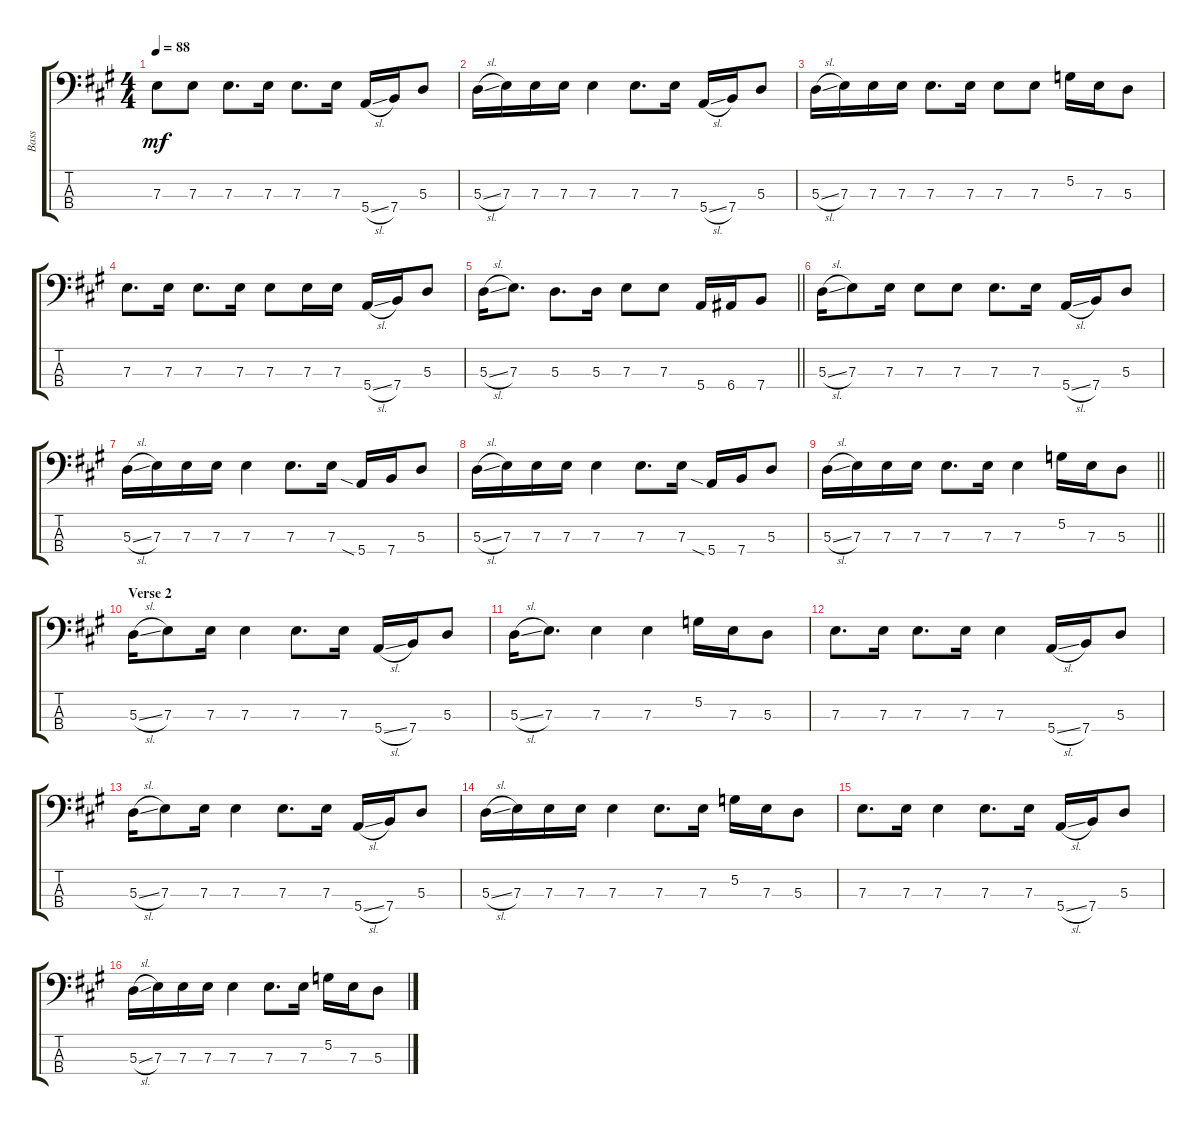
\track ("Bass" "Bass") {instrument electricbassfinger bank 177}
\staff {score tabs}
\tuning (G2 D2 A1 E1) {hide}
\ts (4 4)
\tempo 88
\clef f4
\ks a
7.3.8{dy mf} 7.3.8 7.3.8{d} 7.3.16 7.3.8{d} 7.3.16 5.4{sl}.16 7.4.16 5.3.8 |
5.3{sl}.16 7.3.16 7.3.16 7.3.16 7.3.4 7.3.8{d} 7.3.16 5.4{sl}.16 7.4.16 5.3.8 |
5.3{sl}.16 7.3.16 7.3.16 7.3.16 7.3.8{d} 7.3.16 7.3.8 7.3.8 5.2.16 7.3.16 5.3.8 |
7.3.8{d} 7.3.16 7.3.8{d} 7.3.16 7.3.8 7.3.16 7.3.16 5.4{sl}.16 7.4.16 5.3.8 |
\barLineRight lightlight
5.3{sl}.16 7.3.8{d} 5.3.8{d} 5.3.16 7.3.8 7.3.8 5.4.16 6.4.16 7.4.8 |
5.3{sl}.16 7.3.8 7.3.16 7.3.8 7.3.8 7.3.8{d} 7.3.16 5.4{sl}.16 7.4.16 5.3.8 |
5.3{sl}.16 7.3.16 7.3.16 7.3.16 7.3.4 7.3.8{d} 7.3.16 5.4{sia}.16 7.4.16 5.3.8 |
5.3{sl}.16 7.3.16 7.3.16 7.3.16 7.3.4 7.3.8{d} 7.3.16 5.4{sia}.16 7.4.16 5.3.8 |
\barLineRight lightlight
5.3{sl}.16 7.3.16 7.3.16 7.3.16 7.3.8{d} 7.3.16 7.3.4 5.2.16 7.3.16 5.3.8 |
\section ("" "Verse 2")
5.3{sl}.16 7.3.8 7.3.16 7.3.4 7.3.8{d} 7.3.16 5.4{sl}.16 7.4.16 5.3.8 |
5.3{sl}.16 7.3.8{d} 7.3.4 7.3.4 5.2.16 7.3.16 5.3.8 |
7.3.8{d} 7.3.16 7.3.8{d} 7.3.16 7.3.4 5.4{sl}.16 7.4.16 5.3.8 |
5.3{sl}.16 7.3.8 7.3.16 7.3.4 7.3.8{d} 7.3.16 5.4{sl}.16 7.4.16 5.3.8 |
5.3{sl}.16 7.3.16 7.3.16 7.3.16 7.3.4 7.3.8{d} 7.3.16 5.2.16 7.3.16 5.3.8 |
7.3.8{d} 7.3.16 7.3.4 7.3.8{d} 7.3.16 5.4{sl}.16 7.4.16 5.3.8 |
5.3{sl}.16 7.3.16 7.3.16 7.3.16 7.3.4 7.3.8{d} 7.3.16 5.2.16 7.3.16 5.3.8
